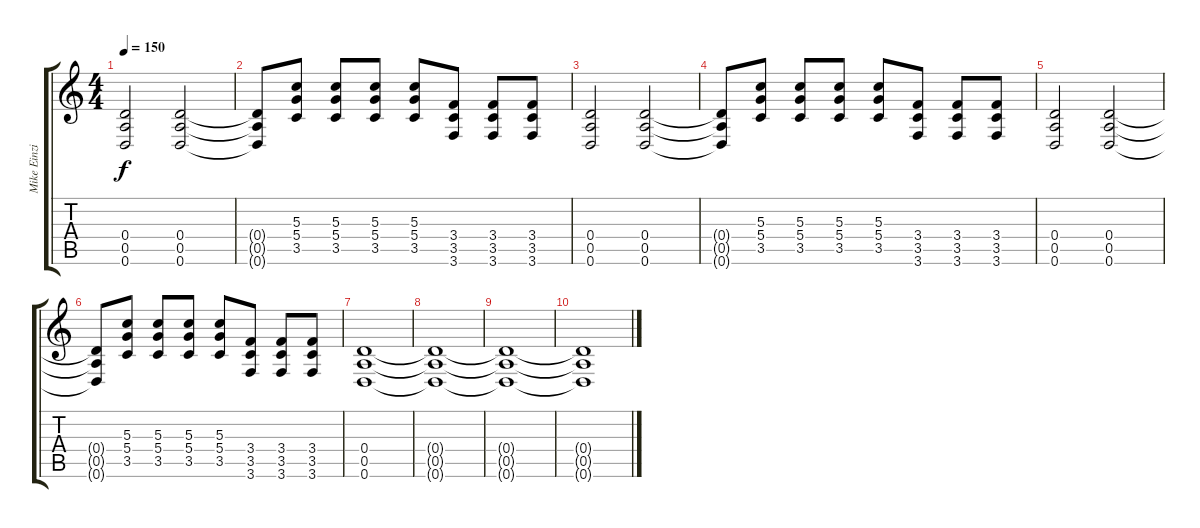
\track ("Mike Einziger" "Mike Einzi") {instrument overdrivenguitar}
\staff {score tabs}
\tuning (E4 B3 G3 D3 A2 D2) {hide}
\ts (4 4)
\tempo 150
\clef g2
\ks c
(0.4 0.5 0.6).2{dy f} (0.4 0.5 0.6).2 |
(0.4{t} 0.5{t} 0.6{t}).8 (5.3 5.4 3.5).8 (5.3 5.4 3.5).8 (5.3 5.4 3.5).8 (5.3 5.4 3.5).8 (3.4 3.5 3.6).8 (3.4 3.5 3.6).8 (3.4 3.5 3.6).8 |
(0.4 0.5 0.6).2 (0.4 0.5 0.6).2 |
(0.4{t} 0.5{t} 0.6{t}).8 (5.3 5.4 3.5).8 (5.3 5.4 3.5).8 (5.3 5.4 3.5).8 (5.3 5.4 3.5).8 (3.4 3.5 3.6).8 (3.4 3.5 3.6).8 (3.4 3.5 3.6).8 |
(0.4 0.5 0.6).2 (0.4 0.5 0.6).2 |
(0.4{t} 0.5{t} 0.6{t}).8 (5.3 5.4 3.5).8 (5.3 5.4 3.5).8 (5.3 5.4 3.5).8 (5.3 5.4 3.5).8 (3.4 3.5 3.6).8 (3.4 3.5 3.6).8 (3.4 3.5 3.6).8 |
(0.4 0.5 0.6).1 |
(0.4{t} 0.5{t} 0.6{t}).1 |
(0.4{t} 0.5{t} 0.6{t}).1 |
(0.4{t} 0.5{t} 0.6{t}).1
